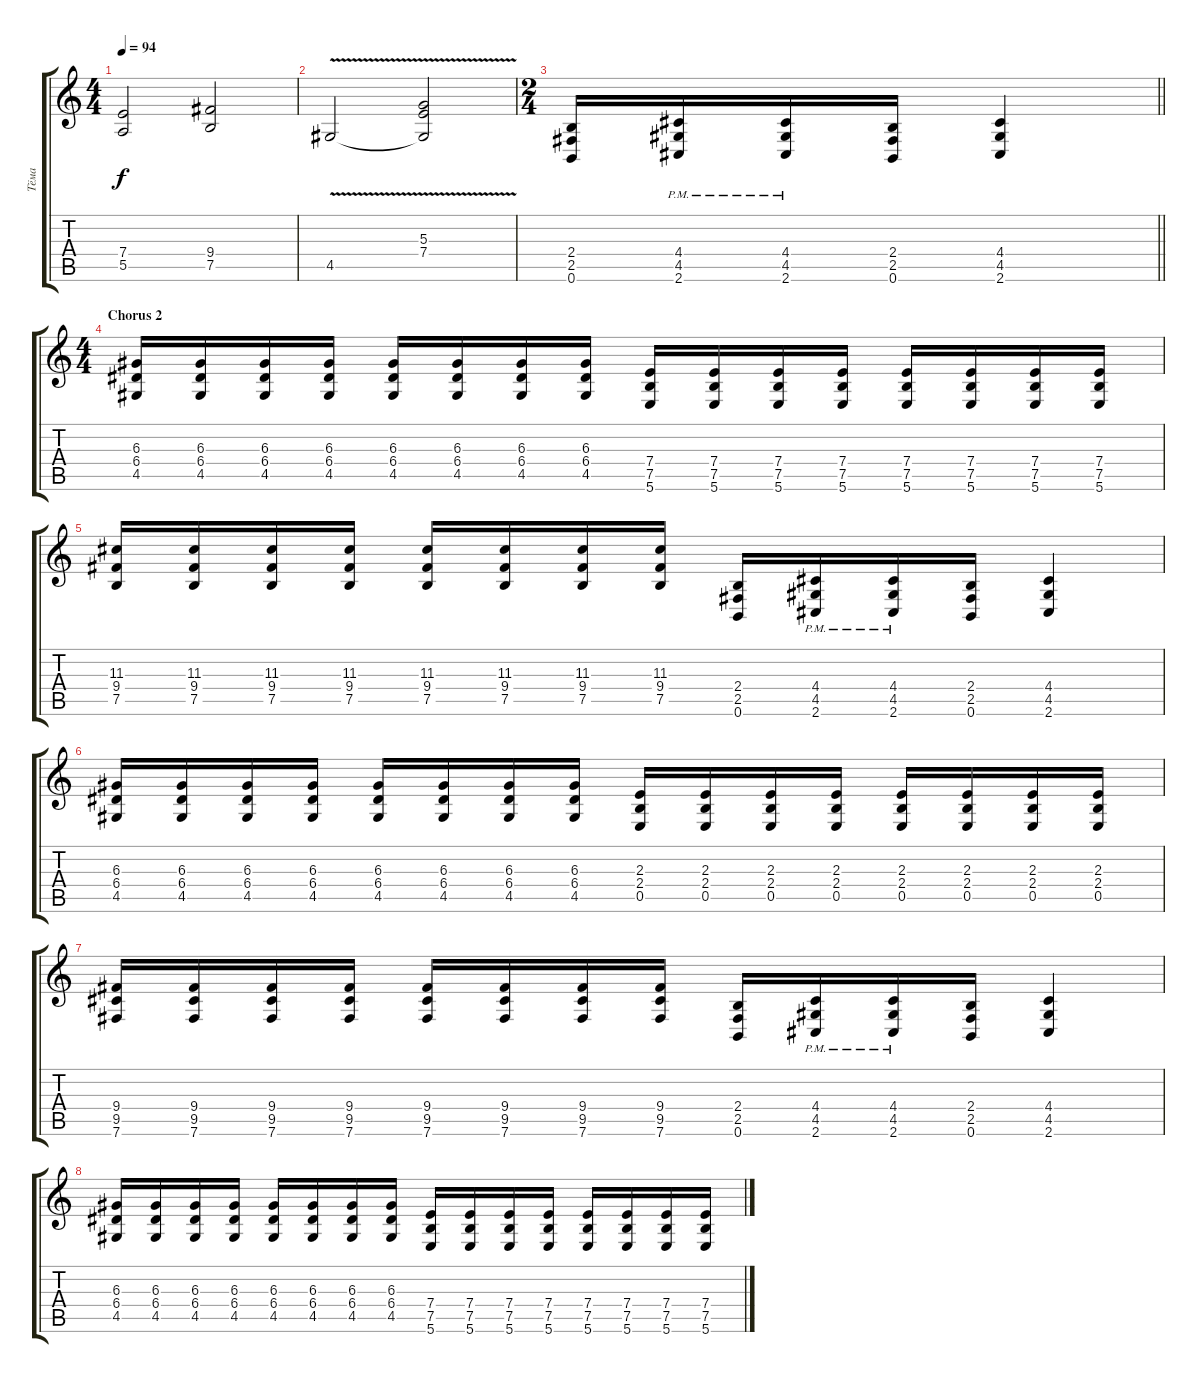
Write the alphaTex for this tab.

\track ("Тёма" "Тёма") {instrument distortionguitar}
\staff {score tabs}
\tuning (B3 Gb3 D3 A2 E2 B1) {hide}
\ts (4 4)
\tempo 94
\clef g2
\ks c
(7.4 5.5).2{dy f} (9.4 7.5).2 |
4.5{v}.2 (5.3 7.4 4.5{t}).2{volume 10} |
\ts (2 4)
\barLineRight lightlight
(2.4 2.5 0.6).16{volume 13} (4.4{pm} 4.5{pm} 2.6{pm}).16 (4.4{pm} 4.5{pm} 2.6{pm}).16 (2.4 2.5 0.6).16 (4.4 4.5 2.6).4 |
\ts (4 4)
\section ("" "Chorus 2")
(6.3 6.4 4.5).16 (6.3 6.4 4.5).16 (6.3 6.4 4.5).16 (6.3 6.4 4.5).16 (6.3 6.4 4.5).16 (6.3 6.4 4.5).16 (6.3 6.4 4.5).16 (6.3 6.4 4.5).16 (7.4 7.5 5.6).16 (7.4 7.5 5.6).16 (7.4 7.5 5.6).16 (7.4 7.5 5.6).16 (7.4 7.5 5.6).16 (7.4 7.5 5.6).16 (7.4 7.5 5.6).16 (7.4 7.5 5.6).16 |
(11.3 9.4 7.5).16 (11.3 9.4 7.5).16 (11.3 9.4 7.5).16 (11.3 9.4 7.5).16 (11.3 9.4 7.5).16 (11.3 9.4 7.5).16 (11.3 9.4 7.5).16 (11.3 9.4 7.5).16 (2.4 2.5 0.6).16 (4.4{pm} 4.5{pm} 2.6{pm}).16 (4.4{pm} 4.5{pm} 2.6{pm}).16 (2.4 2.5 0.6).16 (4.4 4.5 2.6).4 |
(6.3 6.4 4.5).16 (6.3 6.4 4.5).16 (6.3 6.4 4.5).16 (6.3 6.4 4.5).16 (6.3 6.4 4.5).16 (6.3 6.4 4.5).16 (6.3 6.4 4.5).16 (6.3 6.4 4.5).16 (2.3 2.4 0.5).16 (2.3 2.4 0.5).16 (2.3 2.4 0.5).16 (2.3 2.4 0.5).16 (2.3 2.4 0.5).16 (2.3 2.4 0.5).16 (2.3 2.4 0.5).16 (2.3 2.4 0.5).16 |
(9.4 9.5 7.6).16 (9.4 9.5 7.6).16 (9.4 9.5 7.6).16 (9.4 9.5 7.6).16 (9.4 9.5 7.6).16 (9.4 9.5 7.6).16 (9.4 9.5 7.6).16 (9.4 9.5 7.6).16 (2.4 2.5 0.6).16 (4.4{pm} 4.5{pm} 2.6{pm}).16 (4.4{pm} 4.5{pm} 2.6{pm}).16 (2.4 2.5 0.6).16 (4.4 4.5 2.6).4 |
(6.3 6.4 4.5).16 (6.3 6.4 4.5).16 (6.3 6.4 4.5).16 (6.3 6.4 4.5).16 (6.3 6.4 4.5).16 (6.3 6.4 4.5).16 (6.3 6.4 4.5).16 (6.3 6.4 4.5).16 (7.4 7.5 5.6).16 (7.4 7.5 5.6).16 (7.4 7.5 5.6).16 (7.4 7.5 5.6).16 (7.4 7.5 5.6).16 (7.4 7.5 5.6).16 (7.4 7.5 5.6).16 (7.4 7.5 5.6).16
